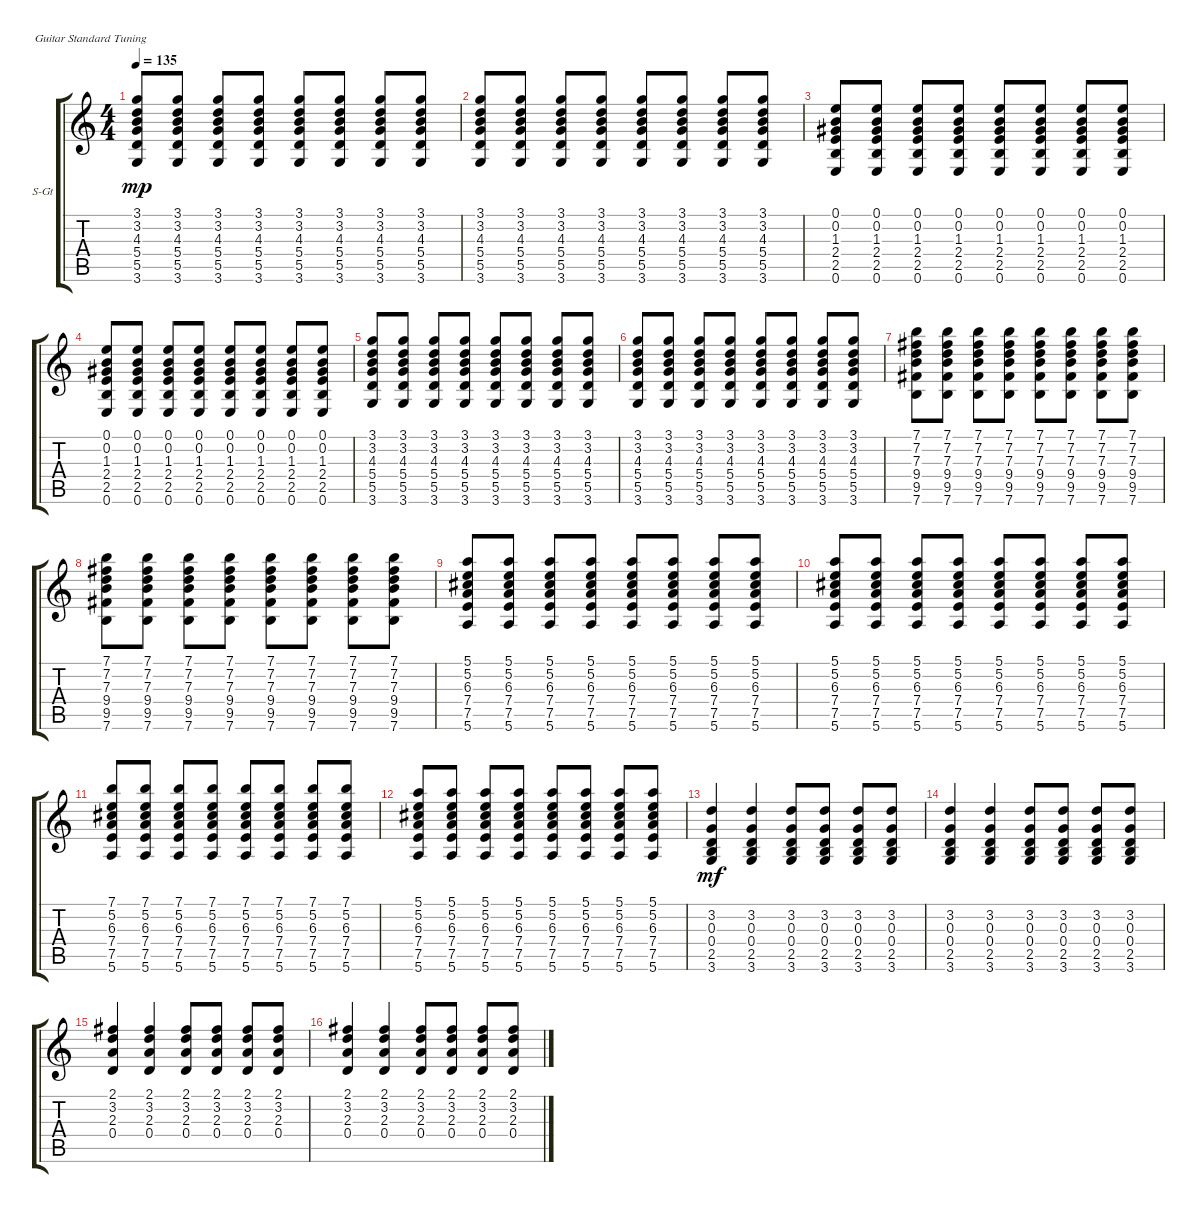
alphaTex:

\defaultSystemsLayout 4
\bracketExtendMode groupsimilarinstruments
\firstSystemTrackNameOrientation horizontal
\otherSystemsTrackNameOrientation horizontal
\track ("Steel Guitar" "S-Gt") {instrument acousticguitarsteel}
\staff {score tabs}
\tuning (E4 B3 G3 D3 A2 E2)
\ts (4 4)
\tempo 135
\clef g2
\ks c
(3.6 5.5 5.4 4.3 3.2 3.1).8{dy mp} (3.6 5.5 5.4 4.3 3.2 3.1).8 (3.6 5.5 5.4 4.3 3.2 3.1).8 (3.6 5.5 5.4 4.3 3.2 3.1).8 (5.5 3.6 5.4 4.3 3.2 3.1).8 (3.6 5.5 5.4 4.3 3.2 3.1).8 (3.6 5.5 5.4 4.3 3.2 3.1).8 (3.6 5.5 5.4 4.3 3.2 3.1).8 |
(3.6 5.5 5.4 4.3 3.2 3.1).8 (3.6 5.5 5.4 4.3 3.2 3.1).8 (3.6 5.5 5.4 4.3 3.2 3.1).8 (3.6 5.5 5.4 4.3 3.2 3.1).8 (5.5 3.6 5.4 4.3 3.2 3.1).8 (3.6 5.5 5.4 4.3 3.2 3.1).8 (3.6 5.5 5.4 4.3 3.2 3.1).8 (3.6 5.5 5.4 4.3 3.2 3.1).8 |
(2.5 2.4 1.3 0.2 0.1 0.6).8 (2.5 2.4 1.3 0.2 0.1 0.6).8 (2.5 2.4 1.3 0.2 0.1 0.6).8 (2.5 2.4 1.3 0.2 0.1 0.6).8 (2.5 2.4 1.3 0.2 0.1 0.6).8 (2.5 2.4 1.3 0.2 0.1 0.6).8 (2.5 2.4 1.3 0.2 0.1 0.6).8 (2.5 2.4 1.3 0.2 0.1 0.6).8 |
(0.6 2.5 2.4 1.3 0.2 0.1).8 (0.6 2.5 2.4 1.3 0.2 0.1).8 (0.6 2.5 2.4 1.3 0.2 0.1).8 (0.6 2.5 2.4 1.3 0.2 0.1).8 (0.6 2.5 2.4 1.3 0.2 0.1).8 (0.6 2.5 2.4 1.3 0.2 0.1).8 (0.6 2.5 2.4 1.3 0.2 0.1).8 (0.6 2.5 2.4 1.3 0.2 0.1).8 |
(3.6 5.5 5.4 4.3 3.2 3.1).8 (3.6 5.5 5.4 4.3 3.2 3.1).8 (3.6 5.5 5.4 4.3 3.2 3.1).8 (3.6 5.5 5.4 4.3 3.2 3.1).8 (5.5 3.6 5.4 4.3 3.2 3.1).8 (3.6 5.5 5.4 4.3 3.2 3.1).8 (3.6 5.5 5.4 4.3 3.2 3.1).8 (3.6 5.5 5.4 4.3 3.2 3.1).8 |
(3.6 5.5 5.4 4.3 3.2 3.1).8 (3.6 5.5 5.4 4.3 3.2 3.1).8 (3.6 5.5 5.4 4.3 3.2 3.1).8 (3.6 5.5 5.4 4.3 3.2 3.1).8 (5.5 3.6 5.4 4.3 3.2 3.1).8 (3.6 5.5 5.4 4.3 3.2 3.1).8 (3.6 5.5 5.4 4.3 3.2 3.1).8 (3.6 5.5 5.4 4.3 3.2 3.1).8 |
(7.6 9.5 9.4 7.3 7.2 7.1).8 (7.6 9.5 9.4 7.3 7.2 7.1).8 (7.6 9.5 9.4 7.3 7.2 7.1).8 (7.6 9.5 9.4 7.3 7.2 7.1).8 (7.6 9.5 9.4 7.3 7.2 7.1).8 (7.6 9.5 9.4 7.3 7.2 7.1).8 (7.6 9.5 9.4 7.3 7.2 7.1).8 (7.6 9.5 9.4 7.3 7.2 7.1).8 |
(7.6 9.5 9.4 7.3 7.2 7.1).8 (7.6 9.5 9.4 7.3 7.2 7.1).8 (7.6 9.5 9.4 7.3 7.2 7.1).8 (7.6 9.5 9.4 7.3 7.2 7.1).8 (7.6 9.5 9.4 7.3 7.2 7.1).8 (7.6 9.5 9.4 7.3 7.2 7.1).8 (7.6 9.5 9.4 7.3 7.2 7.1).8 (7.6 9.5 9.4 7.3 7.2 7.1).8 |
(5.6 7.5 7.4 6.3 5.2 5.1).8 (5.6 7.5 7.4 6.3 5.2 5.1).8 (5.6 7.5 7.4 6.3 5.2 5.1).8 (5.6 7.5 7.4 6.3 5.2 5.1).8 (5.6 7.5 7.4 6.3 5.2 5.1).8 (5.6 7.5 7.4 6.3 5.2 5.1).8 (5.6 7.5 7.4 6.3 5.2 5.1).8 (5.6 7.5 7.4 6.3 5.2 5.1).8 |
(5.6 7.5 7.4 6.3 5.2 5.1).8 (5.6 7.5 7.4 6.3 5.2 5.1).8 (5.6 7.5 7.4 6.3 5.2 5.1).8 (5.6 7.5 7.4 6.3 5.2 5.1).8 (5.6 7.5 7.4 6.3 5.2 5.1).8 (5.6 7.5 7.4 6.3 5.2 5.1).8 (5.6 7.5 7.4 6.3 5.2 5.1).8 (5.6 7.5 7.4 6.3 5.2 5.1).8 |
(5.6 7.5 7.4 6.3 5.2 7.1).8 (5.6 7.5 7.4 6.3 5.2 7.1).8 (5.6 7.5 7.4 6.3 5.2 7.1).8 (5.6 7.5 7.4 6.3 5.2 7.1).8 (5.6 7.5 7.4 6.3 5.2 7.1).8 (5.6 7.5 7.4 6.3 5.2 7.1).8 (5.6 7.5 7.4 6.3 5.2 7.1).8 (5.6 7.5 7.4 6.3 5.2 7.1).8 |
(5.6 7.5 7.4 6.3 5.2 5.1).8 (5.6 7.5 7.4 6.3 5.2 5.1).8 (5.6 7.5 7.4 6.3 5.2 5.1).8 (5.6 7.5 7.4 6.3 5.2 5.1).8 (5.6 7.5 7.4 6.3 5.2 5.1).8 (5.6 7.5 7.4 6.3 5.2 5.1).8 (5.6 7.5 7.4 6.3 5.2 5.1).8 (5.6 7.5 7.4 6.3 5.2 5.1).8 |
(3.6 2.5 0.4 0.3 3.2).4{dy mf} (3.6 2.5 0.4 0.3 3.2).4 (3.6 2.5 0.4 0.3 3.2).8 (3.6 2.5 0.4 0.3 3.2).8 (3.6 2.5 0.4 0.3 3.2).8 (3.6 2.5 0.4 0.3 3.2).8 |
(3.6 2.5 0.4 0.3 3.2).4 (3.6 2.5 0.4 0.3 3.2).4 (3.6 2.5 0.4 0.3 3.2).8 (3.6 2.5 0.4 0.3 3.2).8 (3.6 2.5 0.4 0.3 3.2).8 (3.6 2.5 0.4 0.3 3.2).8 |
(0.4 2.3 3.2 2.1).4 (0.4 2.3 3.2 2.1).4 (0.4 2.3 3.2 2.1).8 (0.4 2.3 3.2 2.1).8 (0.4 2.3 3.2 2.1).8 (0.4 2.3 3.2 2.1).8 |
(0.4 2.3 3.2 2.1).4 (0.4 2.3 3.2 2.1).4 (0.4 2.3 3.2 2.1).8 (0.4 2.3 3.2 2.1).8 (0.4 2.3 3.2 2.1).8 (0.4 2.3 3.2 2.1).8
